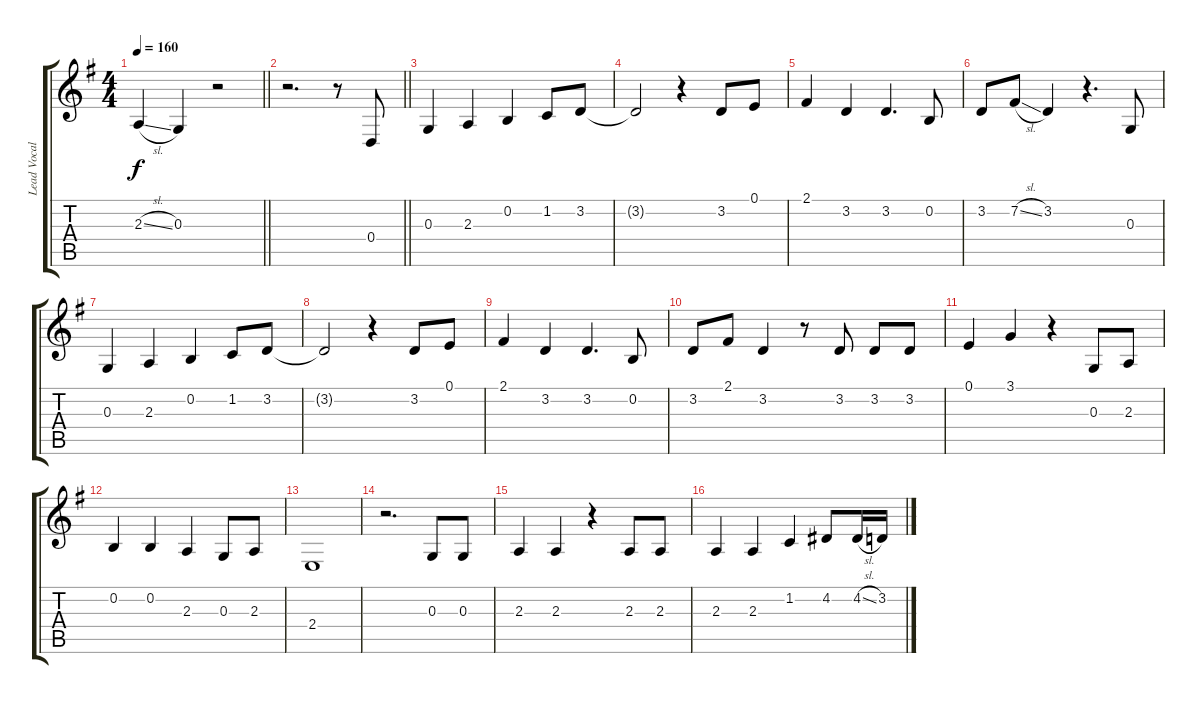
\track ("Lead Vocals" "Lead Vocal") {instrument clarinet}
\staff {score tabs}
\tuning (E4 B3 G3 D3 A2 E2) {hide}
\ts (4 4)
\tempo 160
\clef g2
\barLineRight lightlight
\ks g
2.3{sl t}.4{dy f} 0.3.4 r.2 |
\barLineRight lightlight
r.2{d} r.8 0.4.8 |
0.3.4 2.3.4 0.2.4 1.2.8 3.2.8 |
3.2{t}.2 r.4 3.2.8 0.1.8 |
2.1.4 3.2.4 3.2.4{d} 0.2.8 |
3.2.8 7.2{sl}.8 3.2.4 r.4{d} 0.3.8 |
0.3.4 2.3.4 0.2.4 1.2.8 3.2.8 |
3.2{t}.2 r.4 3.2.8 0.1.8 |
2.1.4 3.2.4 3.2.4{d} 0.2.8 |
3.2.8 2.1.8 3.2.4 r.8 3.2.8 3.2.8 3.2.8 |
0.1.4 3.1.4 r.4 0.3.8 2.3.8 |
0.2.4 0.2.4 2.3.4 0.3.8 2.3.8 |
2.4.1 |
r.2{d} 0.3.8 0.3.8 |
2.3.4 2.3.4 r.4 2.3.8 2.3.8 |
2.3.4 2.3.4 1.2.4 4.2.8 4.2{sl}.16 3.2.16
